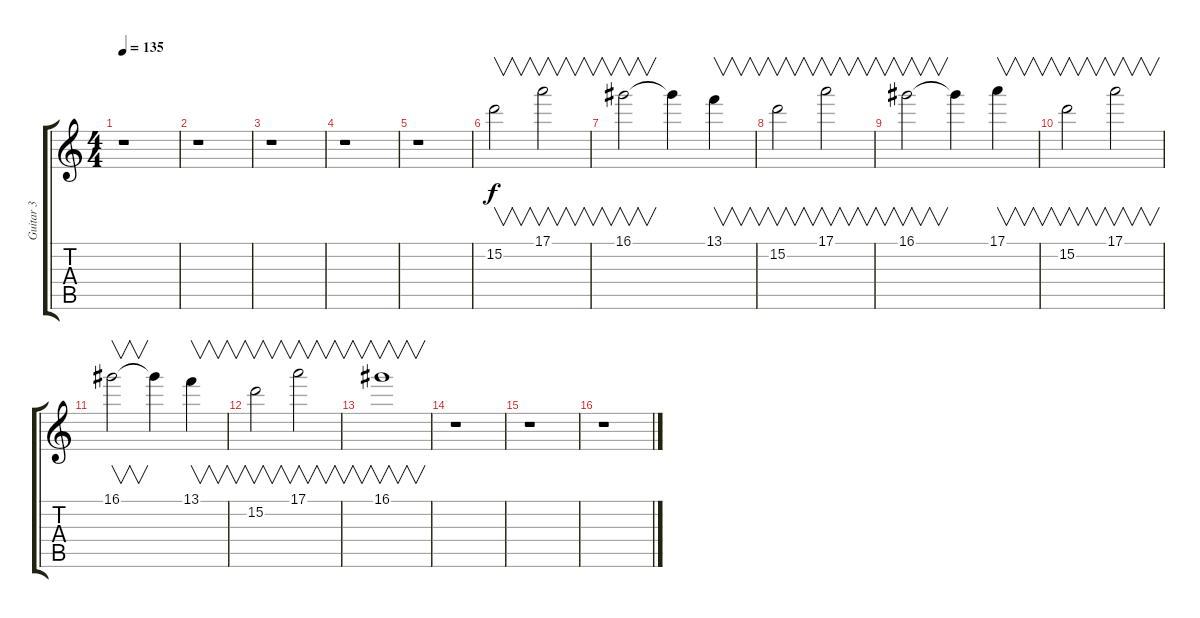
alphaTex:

\track ("Guitar 3" "Guitar 3") {instrument overdrivenguitar}
\staff {score tabs}
\tuning (E4 B3 G3 D3 A2 D2) {hide}
\ts (4 4)
\tempo 135
\clef g2
\ks c
r.1{dy f} |
r.1 |
r.1 |
r.1 |
r.1 |
15.2.2{v balance 8} 17.1.2{v} |
16.1.2{v} 16.1{t}.4 13.1.4{v} |
15.2.2{v balance 8} 17.1.2{v} |
16.1.2{v} 16.1{t}.4 17.1.4{v} |
15.2.2{v balance 8} 17.1.2{v} |
16.1.2{v} 16.1{t}.4 13.1.4{v} |
15.2.2{v balance 8} 17.1.2{v} |
16.1.1{v} |
r.1 |
r.1 |
r.1
